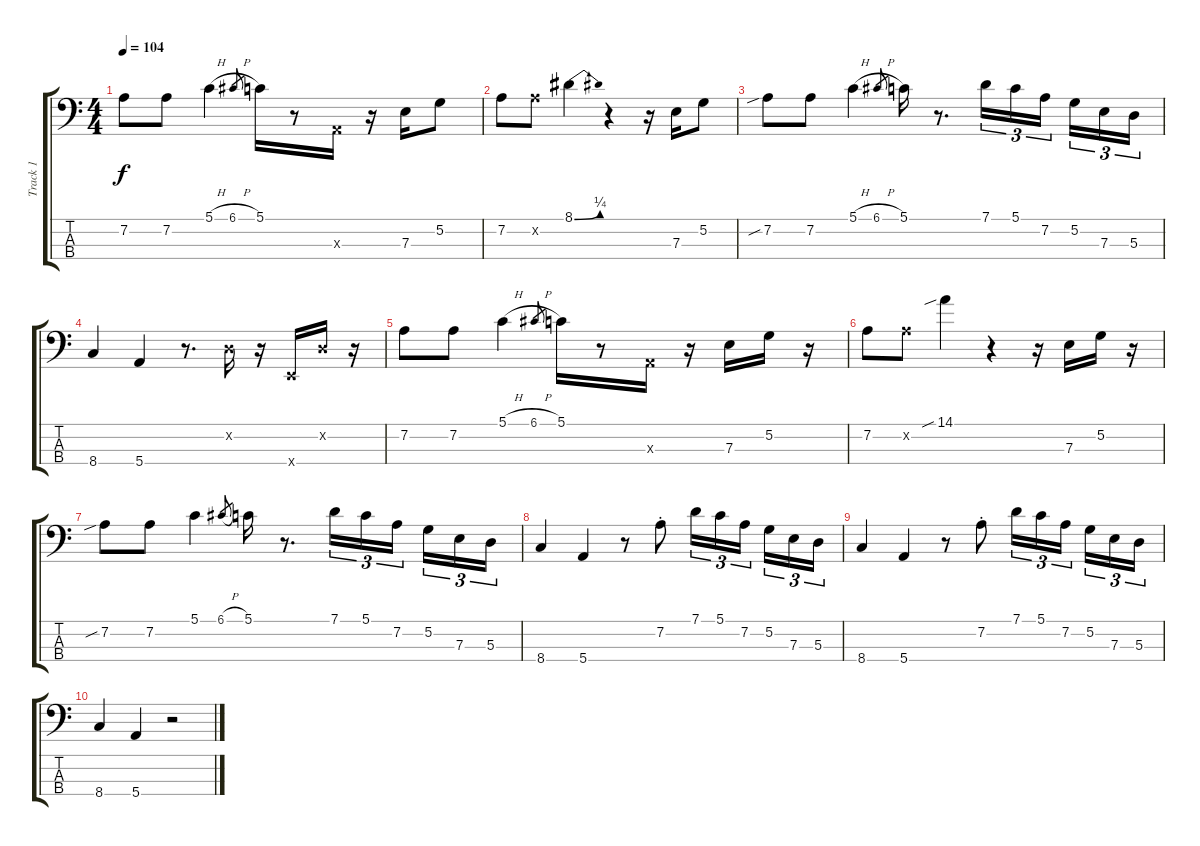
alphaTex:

\track ("Track 1" "Track 1") {instrument slapbass1}
\staff {score tabs}
\tuning (G2 D2 A1 E1) {hide}
\ts (4 4)
\tempo 104
\clef f4
\ks c
7.2.8{dy f} 7.2.8 5.1{h}.4 6.1{h}.8{gr} 5.1.16 r.8 0.3{x}.16 r.16 7.3.16 5.2.8 |
7.2.8 7.2{x}.8 8.1{be (bend 0 0 60 1)}.4 r.4 r.16 7.3.16 5.2.8 |
7.2{sib}.8 7.2.8 5.1{h}.4 6.1{h}.8{gr} 5.1.16 r.8{d} 7.1.16{tu (3 2)} 5.1.16{tu (3 2)} 7.2.16{tu (3 2) beam splitsecondary} 5.2.16{tu (3 2)} 7.3.16{tu (3 2)} 5.3.16{tu (3 2)} |
8.4.4 5.4.4 r.8{d} 0.2{x}.16 r.16 0.4{x}.16 0.2{x}.16 r.16 |
7.2.8 7.2.8 5.1{h}.4 6.1{h}.8{gr} 5.1.16 r.8 0.3{x}.16 r.16 7.3.16 5.2.16 r.16 |
7.2.8 7.2{x}.8 14.1{sib}.4 r.4 r.16 7.3.16 5.2.16 r.16 |
7.2{sib}.8 7.2.8 5.1.4 6.1{h}.8{gr} 5.1.16 r.8{d} 7.1.16{tu (3 2)} 5.1.16{tu (3 2)} 7.2.16{tu (3 2) beam splitsecondary} 5.2.16{tu (3 2)} 7.3.16{tu (3 2)} 5.3.16{tu (3 2)} |
8.4.4 5.4.4 r.8 7.2{st}.8 7.1.16{tu (3 2)} 5.1.16{tu (3 2)} 7.2.16{tu (3 2) beam splitsecondary} 5.2.16{tu (3 2)} 7.3.16{tu (3 2)} 5.3.16{tu (3 2)} |
8.4.4 5.4.4 r.8 7.2{st}.8 7.1.16{tu (3 2)} 5.1.16{tu (3 2)} 7.2.16{tu (3 2) beam splitsecondary} 5.2.16{tu (3 2)} 7.3.16{tu (3 2)} 5.3.16{tu (3 2)} |
8.4.4 5.4.4 r.2
